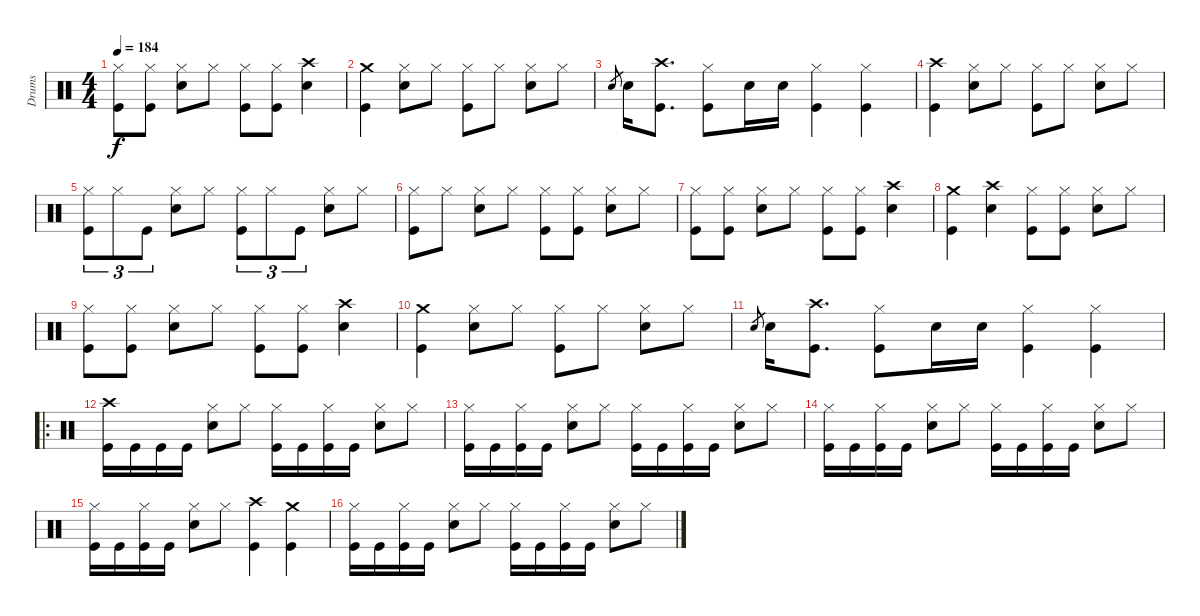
\track ("Drums" "Drums") {instrument percussion}
\staff {score}
\articulation defaults
\ts (4 4)
\tempo 184
\clef neutral
\ks c
("Hi-Hat (closed)" "Kick (hit)").8{dy f} ("Hi-Hat (closed)" "Kick (hit)").8 ("Hi-Hat (closed)" "Snare (hit) 2").8 "Hi-Hat (closed)".8 ("Hi-Hat (closed)" "Kick (hit)").8 ("Hi-Hat (closed)" "Kick (hit)").8 ("Crash high (hit)" "Snare (hit) 2").4 |
("Crash medium (hit)" "Kick (hit)").4 ("Hi-Hat (closed)" "Snare (hit) 2").8 "Hi-Hat (closed)".8 ("Hi-Hat (closed)" "Kick (hit)").8 "Hi-Hat (closed)".8 ("Hi-Hat (closed)" "Snare (hit) 2").8 "Hi-Hat (closed)".8 |
"Snare (hit) 2".8{gr} "Snare (hit) 2".16 ("Crash high (hit)" "Kick (hit)").8{d} ("Hi-Hat (closed)" "Kick (hit)").8 "Snare (hit) 2".16 "Snare (hit) 2".16 ("Hi-Hat (closed)" "Kick (hit)").4 ("Hi-Hat (closed)" "Kick (hit)").4 |
("Crash high (hit)" "Kick (hit)").4 ("Hi-Hat (closed)" "Snare (hit) 2").8 "Hi-Hat (closed)".8 ("Hi-Hat (closed)" "Kick (hit)").8 "Hi-Hat (closed)".8 ("Hi-Hat (closed)" "Snare (hit) 2").8 "Hi-Hat (closed)".8 |
("Hi-Hat (closed)" "Kick (hit)").8{tu (3 2)} "Hi-Hat (closed)".8{tu (3 2)} "Kick (hit)".8{tu (3 2)} ("Hi-Hat (closed)" "Snare (hit) 2").8 "Hi-Hat (closed)".8 ("Hi-Hat (closed)" "Kick (hit)").8{tu (3 2)} "Hi-Hat (closed)".8{tu (3 2)} "Kick (hit)".8{tu (3 2)} ("Hi-Hat (closed)" "Snare (hit) 2").8 "Hi-Hat (closed)".8 |
("Hi-Hat (closed)" "Kick (hit)").8 "Hi-Hat (closed)".8 ("Hi-Hat (closed)" "Snare (hit) 2").8 "Hi-Hat (closed)".8 ("Hi-Hat (closed)" "Kick (hit)").8 ("Hi-Hat (closed)" "Kick (hit)").8 ("Hi-Hat (closed)" "Snare (hit) 2").8 "Hi-Hat (closed)".8 |
("Hi-Hat (closed)" "Kick (hit)").8 ("Hi-Hat (closed)" "Kick (hit)").8 ("Hi-Hat (closed)" "Snare (hit) 2").8 "Hi-Hat (closed)".8 ("Hi-Hat (closed)" "Kick (hit)").8 ("Hi-Hat (closed)" "Kick (hit)").8 ("Crash high (hit)" "Snare (hit) 2").4 |
("Crash medium (hit)" "Kick (hit)").4 ("Crash high (hit)" "Snare (hit) 2").4 ("Hi-Hat (closed)" "Kick (hit)").8 ("Hi-Hat (closed)" "Kick (hit)").8 ("Hi-Hat (closed)" "Snare (hit) 2").8 "Hi-Hat (closed)".8 |
("Hi-Hat (closed)" "Kick (hit)").8 ("Hi-Hat (closed)" "Kick (hit)").8 ("Hi-Hat (closed)" "Snare (hit) 2").8 "Hi-Hat (closed)".8 ("Hi-Hat (closed)" "Kick (hit)").8 ("Hi-Hat (closed)" "Kick (hit)").8 ("Crash high (hit)" "Snare (hit) 2").4 |
("Crash medium (hit)" "Kick (hit)").4 ("Hi-Hat (closed)" "Snare (hit) 2").8 "Hi-Hat (closed)".8 ("Hi-Hat (closed)" "Kick (hit)").8 "Hi-Hat (closed)".8 ("Hi-Hat (closed)" "Snare (hit) 2").8 "Hi-Hat (closed)".8 |
"Snare (hit) 2".8{gr} "Snare (hit) 2".16 ("Crash high (hit)" "Kick (hit)").8{d} ("Hi-Hat (closed)" "Kick (hit)").8 "Snare (hit) 2".16 "Snare (hit) 2".16 ("Hi-Hat (closed)" "Kick (hit)").4 ("Hi-Hat (closed)" "Kick (hit)").4 |
\ro
("Crash high (hit)" "Kick (hit)").16 "Kick (hit)".16 "Kick (hit)".16 "Kick (hit)".16 ("Hi-Hat (closed)" "Snare (hit) 2").8 "Hi-Hat (closed)".8 ("Hi-Hat (closed)" "Kick (hit)").16 "Kick (hit)".16 ("Hi-Hat (closed)" "Kick (hit)").16 "Kick (hit)".16 ("Hi-Hat (closed)" "Snare (hit) 2").8 "Hi-Hat (closed)".8 |
("Hi-Hat (closed)" "Kick (hit)").16 "Kick (hit)".16 ("Hi-Hat (closed)" "Kick (hit)").16 "Kick (hit)".16 ("Hi-Hat (closed)" "Snare (hit) 2").8 "Hi-Hat (closed)".8 ("Hi-Hat (closed)" "Kick (hit)").16 "Kick (hit)".16 ("Hi-Hat (closed)" "Kick (hit)").16 "Kick (hit)".16 ("Hi-Hat (closed)" "Snare (hit) 2").8 "Hi-Hat (closed)".8 |
("Hi-Hat (closed)" "Kick (hit)").16 "Kick (hit)".16 ("Hi-Hat (closed)" "Kick (hit)").16 "Kick (hit)".16 ("Hi-Hat (closed)" "Snare (hit) 2").8 "Hi-Hat (closed)".8 ("Hi-Hat (closed)" "Kick (hit)").16 "Kick (hit)".16 ("Hi-Hat (closed)" "Kick (hit)").16 "Kick (hit)".16 ("Hi-Hat (closed)" "Snare (hit) 2").8 "Hi-Hat (closed)".8 |
("Hi-Hat (closed)" "Kick (hit)").16 "Kick (hit)".16 ("Hi-Hat (closed)" "Kick (hit)").16 "Kick (hit)".16 ("Hi-Hat (closed)" "Snare (hit) 2").8 "Hi-Hat (closed)".8 ("Crash high (hit)" "Kick (hit)").4 ("Crash medium (hit)" "Kick (hit)").4 |
("Hi-Hat (closed)" "Kick (hit)").16 "Kick (hit)".16 ("Hi-Hat (closed)" "Kick (hit)").16 "Kick (hit)".16 ("Hi-Hat (closed)" "Snare (hit) 2").8 "Hi-Hat (closed)".8 ("Hi-Hat (closed)" "Kick (hit)").16 "Kick (hit)".16 ("Hi-Hat (closed)" "Kick (hit)").16 "Kick (hit)".16 ("Hi-Hat (closed)" "Snare (hit) 2").8 "Hi-Hat (closed)".8
